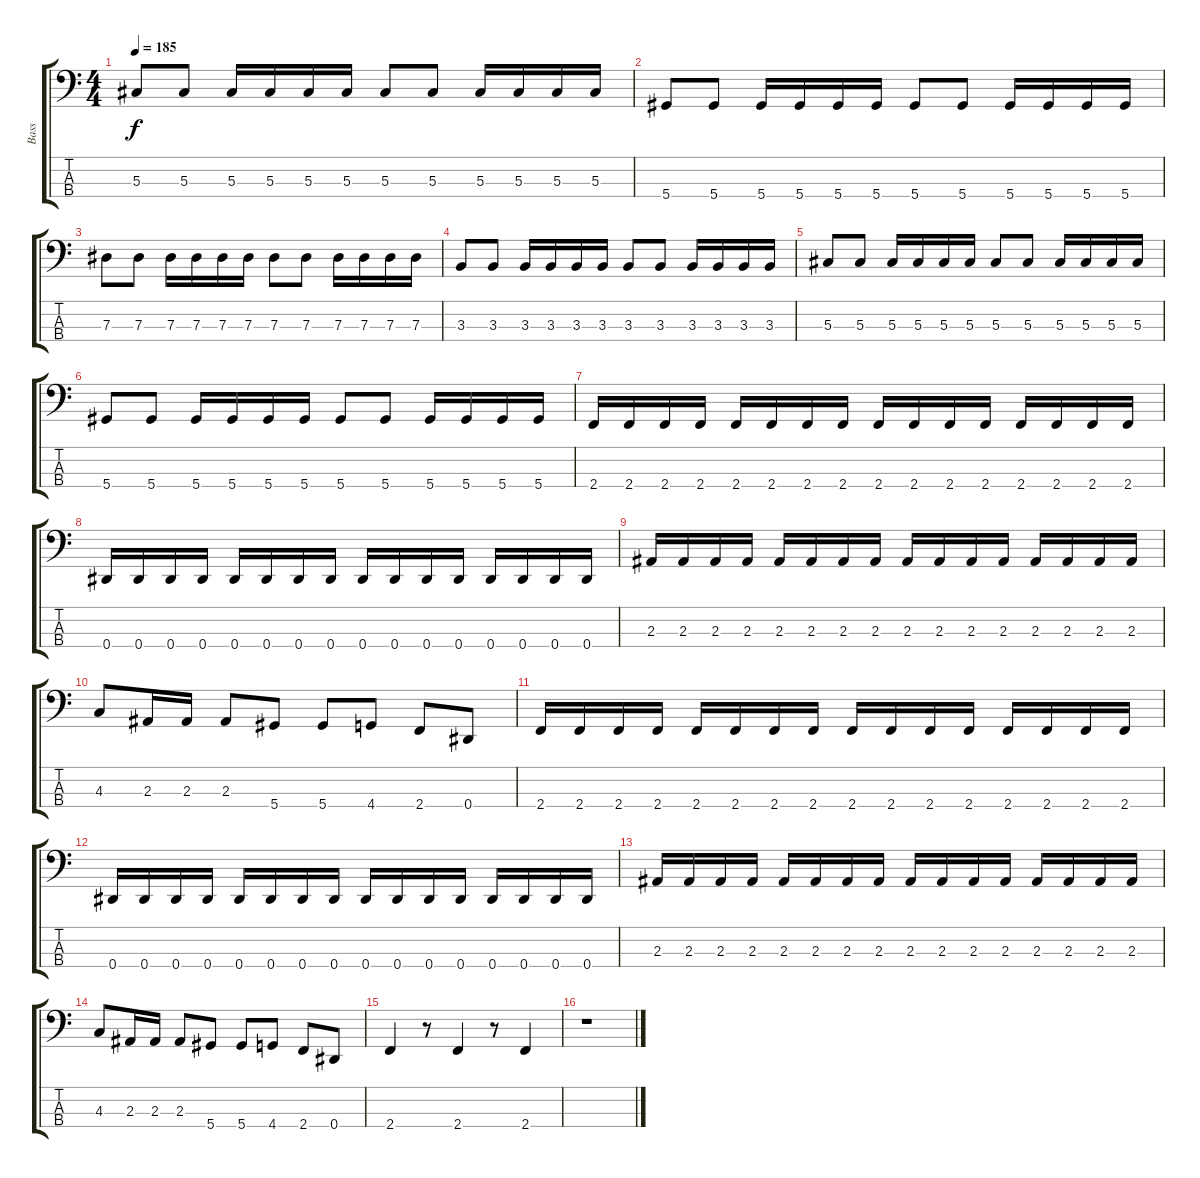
\track ("Bass" "Bass") {instrument electricbassfinger}
\staff {score tabs}
\tuning (Gb2 Db2 Ab1 Eb1) {hide}
\ts (4 4)
\tempo 185
\clef f4
\ks c
5.3.8{dy f} 5.3.8 5.3.16 5.3.16 5.3.16 5.3.16 5.3.8 5.3.8 5.3.16 5.3.16 5.3.16 5.3.16 |
5.4.8 5.4.8 5.4.16 5.4.16 5.4.16 5.4.16 5.4.8 5.4.8 5.4.16 5.4.16 5.4.16 5.4.16 |
7.3.8 7.3.8 7.3.16 7.3.16 7.3.16 7.3.16 7.3.8 7.3.8 7.3.16 7.3.16 7.3.16 7.3.16 |
3.3.8 3.3.8 3.3.16 3.3.16 3.3.16 3.3.16 3.3.8 3.3.8 3.3.16 3.3.16 3.3.16 3.3.16 |
5.3.8 5.3.8 5.3.16 5.3.16 5.3.16 5.3.16 5.3.8 5.3.8 5.3.16 5.3.16 5.3.16 5.3.16 |
5.4.8 5.4.8 5.4.16 5.4.16 5.4.16 5.4.16 5.4.8 5.4.8 5.4.16 5.4.16 5.4.16 5.4.16 |
2.4.16 2.4.16 2.4.16 2.4.16 2.4.16 2.4.16 2.4.16 2.4.16 2.4.16 2.4.16 2.4.16 2.4.16 2.4.16 2.4.16 2.4.16 2.4.16 |
0.4.16 0.4.16 0.4.16 0.4.16 0.4.16 0.4.16 0.4.16 0.4.16 0.4.16 0.4.16 0.4.16 0.4.16 0.4.16 0.4.16 0.4.16 0.4.16 |
2.3.16 2.3.16 2.3.16 2.3.16 2.3.16 2.3.16 2.3.16 2.3.16 2.3.16 2.3.16 2.3.16 2.3.16 2.3.16 2.3.16 2.3.16 2.3.16 |
4.3.8 2.3.16 2.3.16 2.3.8 5.4.8 5.4.8 4.4.8 2.4.8 0.4.8 |
2.4.16 2.4.16 2.4.16 2.4.16 2.4.16 2.4.16 2.4.16 2.4.16 2.4.16 2.4.16 2.4.16 2.4.16 2.4.16 2.4.16 2.4.16 2.4.16 |
0.4.16 0.4.16 0.4.16 0.4.16 0.4.16 0.4.16 0.4.16 0.4.16 0.4.16 0.4.16 0.4.16 0.4.16 0.4.16 0.4.16 0.4.16 0.4.16 |
2.3.16 2.3.16 2.3.16 2.3.16 2.3.16 2.3.16 2.3.16 2.3.16 2.3.16 2.3.16 2.3.16 2.3.16 2.3.16 2.3.16 2.3.16 2.3.16 |
4.3.8 2.3.16 2.3.16 2.3.8 5.4.8 5.4.8 4.4.8 2.4.8 0.4.8 |
2.4.4 r.8 2.4.4 r.8 2.4.4 |
r.1
